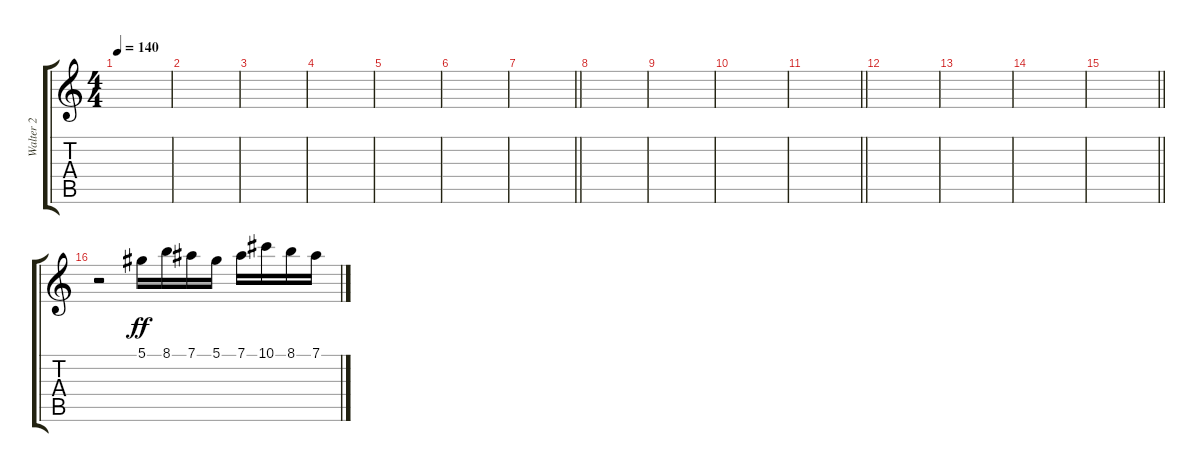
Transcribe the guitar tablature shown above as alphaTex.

\track ("Walter 2" "Walter 2") {instrument distortionguitar}
\staff {score tabs}
\tuning (Eb4 Bb3 Gb3 Db3 Ab2 Eb2) {hide}
\ts (4 4)
\tempo 140
\clef g2
\ks c
|
|
|
|
|
|
\barLineRight lightlight
|
|
|
|
\barLineRight lightlight
|
|
|
|
\barLineRight lightlight
|
r.2 5.1.16{dy ff volume 5} 8.1.16 7.1.16 5.1.16 7.1.16 10.1.16 8.1.16 7.1.16
